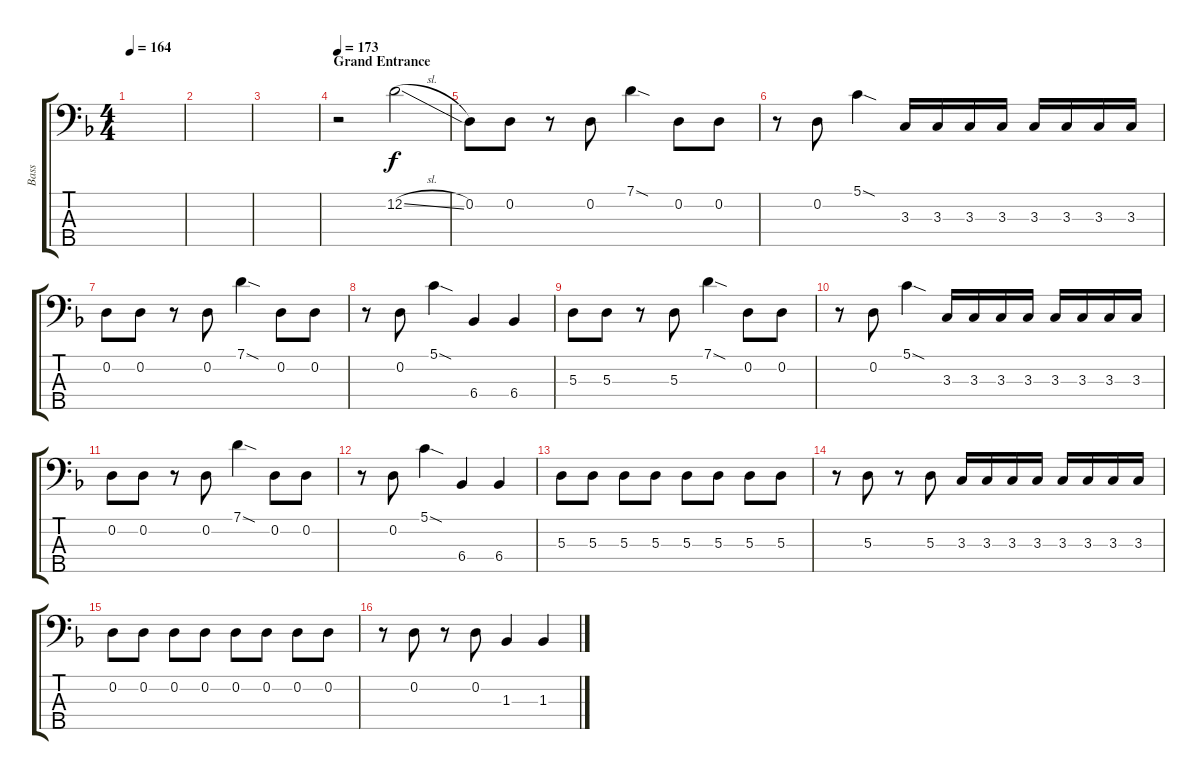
\track ("Bass" "Bass") {instrument electricbasspick}
\staff {score tabs}
\tuning (G2 D2 A1 E1 B0) {hide}
\ts (4 4)
\tempo 164
\clef f4
\ks dminor
|
|
|
\section ("" "Grand Entrance")
\tempo 173
r.2 12.2{sl}.2 |
0.2.8 0.2.8 r.8 0.2.8 7.1{sod}.4 0.2.8 0.2.8 |
r.8 0.2.8 5.1{sod}.4 3.3.16 3.3.16 3.3.16 3.3.16 3.3.16 3.3.16 3.3.16 3.3.16 |
0.2.8 0.2.8 r.8 0.2.8 7.1{sod}.4 0.2.8 0.2.8 |
r.8 0.2.8 5.1{sod}.4 6.4.4 6.4.4 |
5.3.8 5.3.8 r.8 5.3.8 7.1{sod}.4 0.2.8 0.2.8 |
r.8 0.2.8 5.1{sod}.4 3.3.16 3.3.16 3.3.16 3.3.16 3.3.16 3.3.16 3.3.16 3.3.16 |
0.2.8 0.2.8 r.8 0.2.8 7.1{sod}.4 0.2.8 0.2.8 |
r.8 0.2.8 5.1{sod}.4 6.4.4 6.4.4 |
5.3.8 5.3.8 5.3.8 5.3.8 5.3.8 5.3.8 5.3.8 5.3.8 |
r.8 5.3.8 r.8 5.3.8 3.3.16 3.3.16 3.3.16 3.3.16 3.3.16 3.3.16 3.3.16 3.3.16 |
0.2.8 0.2.8 0.2.8 0.2.8 0.2.8 0.2.8 0.2.8 0.2.8 |
r.8 0.2.8 r.8 0.2.8 1.3.4 1.3.4
